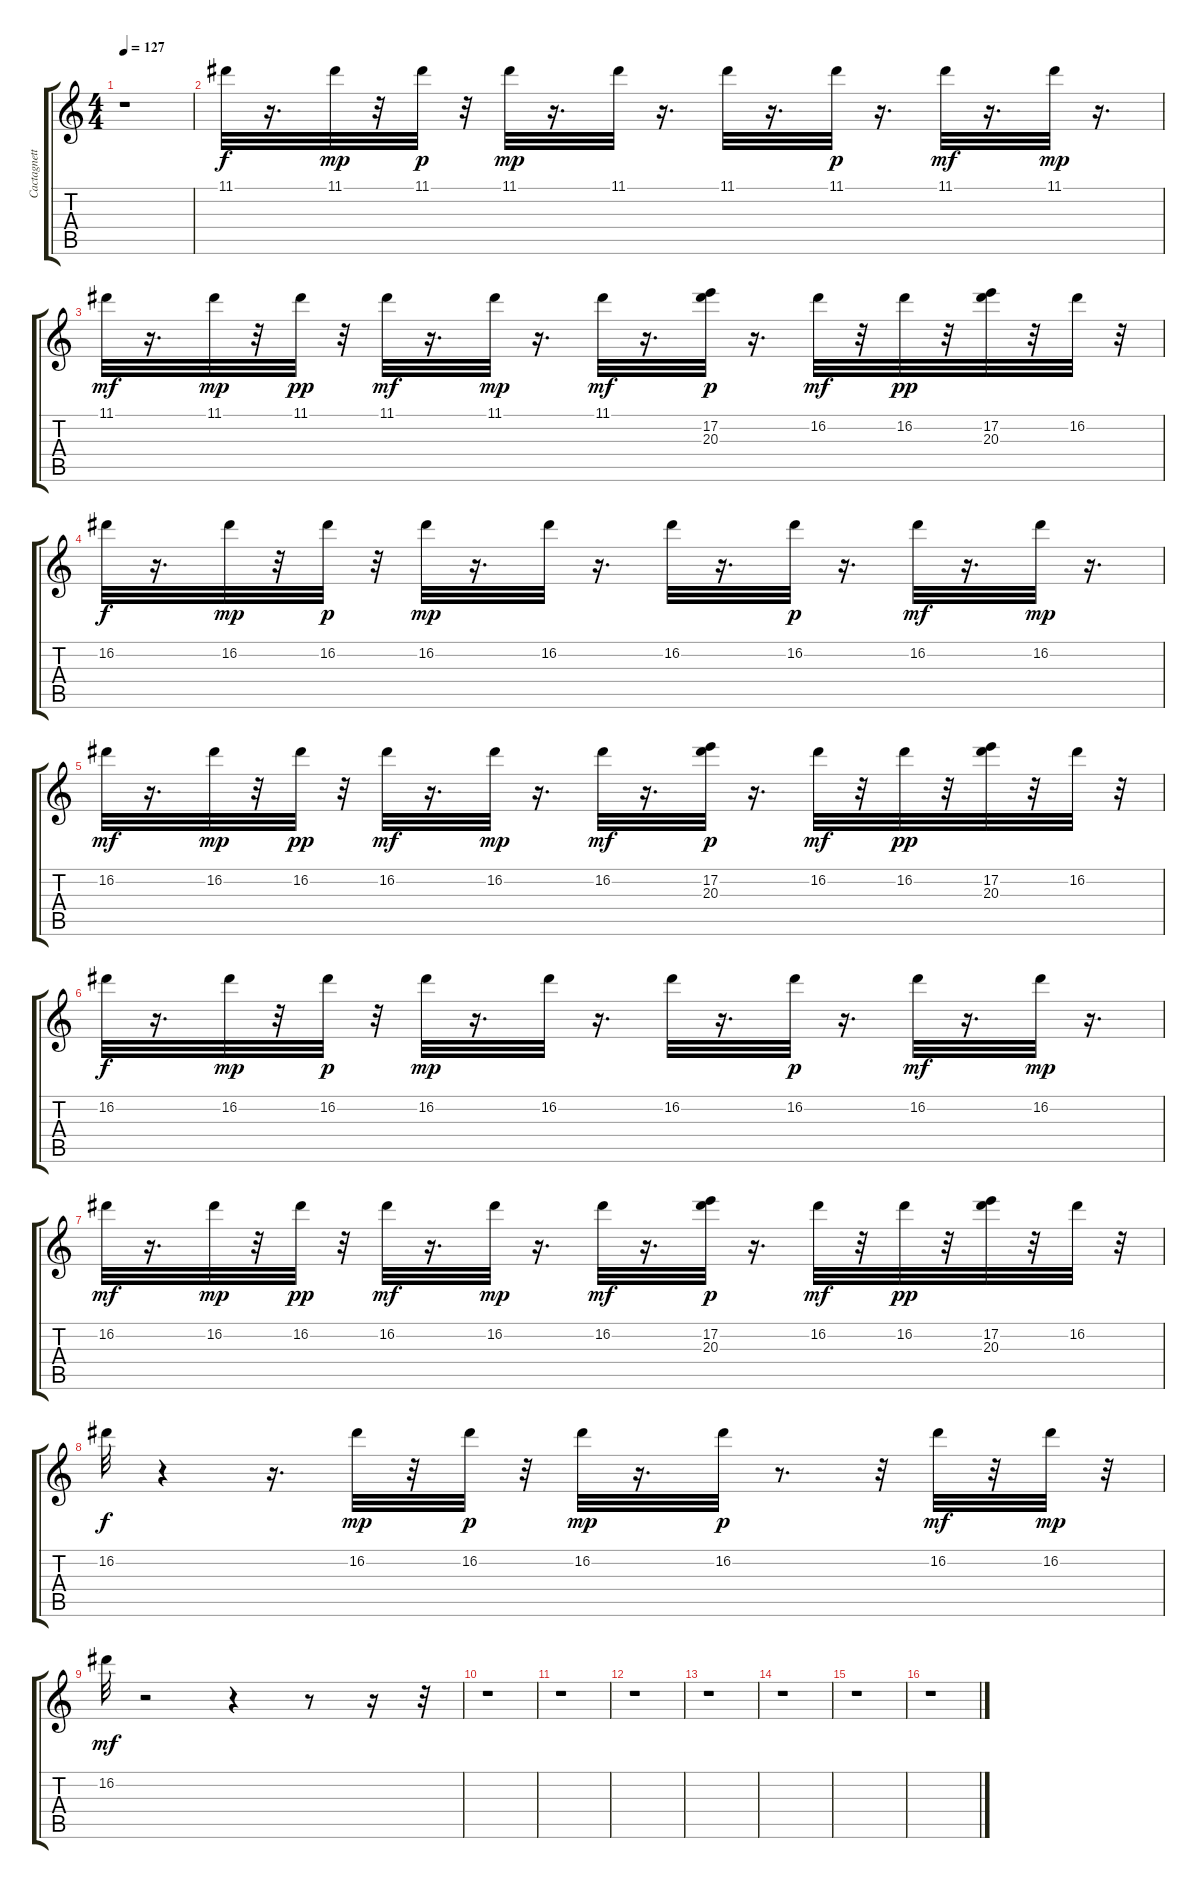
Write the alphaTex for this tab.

\track ("Cactagnettes" "Cactagnett") {instrument acousticguitarsteel}
\staff {score tabs}
\tuning (E4 B3 G3 D3 A2 E2) {hide}
\ts (4 4)
\tempo 127
\clef g2
\ks c
r.1{dy f} |
11.1.32 r.16{d} 11.1.32{dy mp} r.32 11.1.32{dy p} r.32 11.1.32{dy mp} r.16{d} 11.1.32 r.16{d} 11.1.32 r.16{d} 11.1.32{dy p} r.16{d} 11.1.32{dy mf} r.16{d} 11.1.32{dy mp} r.16{d} |
11.1.32{dy mf} r.16{d} 11.1.32{dy mp} r.32 11.1.32{dy pp} r.32 11.1.32{dy mf} r.16{d} 11.1.32{dy mp} r.16{d} 11.1.32{dy mf} r.16{d} (17.2 20.3).32{dy p} r.16{d} 16.2.32{dy mf} r.32 16.2.32{dy pp} r.32 (17.2 20.3).32 r.32 16.2.32 r.32 |
16.2.32{dy f} r.16{d} 16.2.32{dy mp} r.32 16.2.32{dy p} r.32 16.2.32{dy mp} r.16{d} 16.2.32 r.16{d} 16.2.32 r.16{d} 16.2.32{dy p} r.16{d} 16.2.32{dy mf} r.16{d} 16.2.32{dy mp} r.16{d} |
16.2.32{dy mf} r.16{d} 16.2.32{dy mp} r.32 16.2.32{dy pp} r.32 16.2.32{dy mf} r.16{d} 16.2.32{dy mp} r.16{d} 16.2.32{dy mf} r.16{d} (17.2 20.3).32{dy p} r.16{d} 16.2.32{dy mf} r.32 16.2.32{dy pp} r.32 (17.2 20.3).32 r.32 16.2.32 r.32 |
16.2.32{dy f} r.16{d} 16.2.32{dy mp} r.32 16.2.32{dy p} r.32 16.2.32{dy mp} r.16{d} 16.2.32 r.16{d} 16.2.32 r.16{d} 16.2.32{dy p} r.16{d} 16.2.32{dy mf} r.16{d} 16.2.32{dy mp} r.16{d} |
16.2.32{dy mf} r.16{d} 16.2.32{dy mp} r.32 16.2.32{dy pp} r.32 16.2.32{dy mf} r.16{d} 16.2.32{dy mp} r.16{d} 16.2.32{dy mf} r.16{d} (17.2 20.3).32{dy p} r.16{d} 16.2.32{dy mf} r.32 16.2.32{dy pp} r.32 (17.2 20.3).32 r.32 16.2.32 r.32 |
16.2.32{dy f} r.4 r.16{d} 16.2.32{dy mp} r.32 16.2.32{dy p} r.32 16.2.32{dy mp} r.16{d} 16.2.32{dy p} r.8{d} r.32 16.2.32{dy mf} r.32 16.2.32{dy mp} r.32 |
16.2.32{dy mf} r.2 r.4 r.8 r.16 r.32 |
r.1 |
r.1 |
r.1 |
r.1 |
r.1 |
r.1 |
r.1
